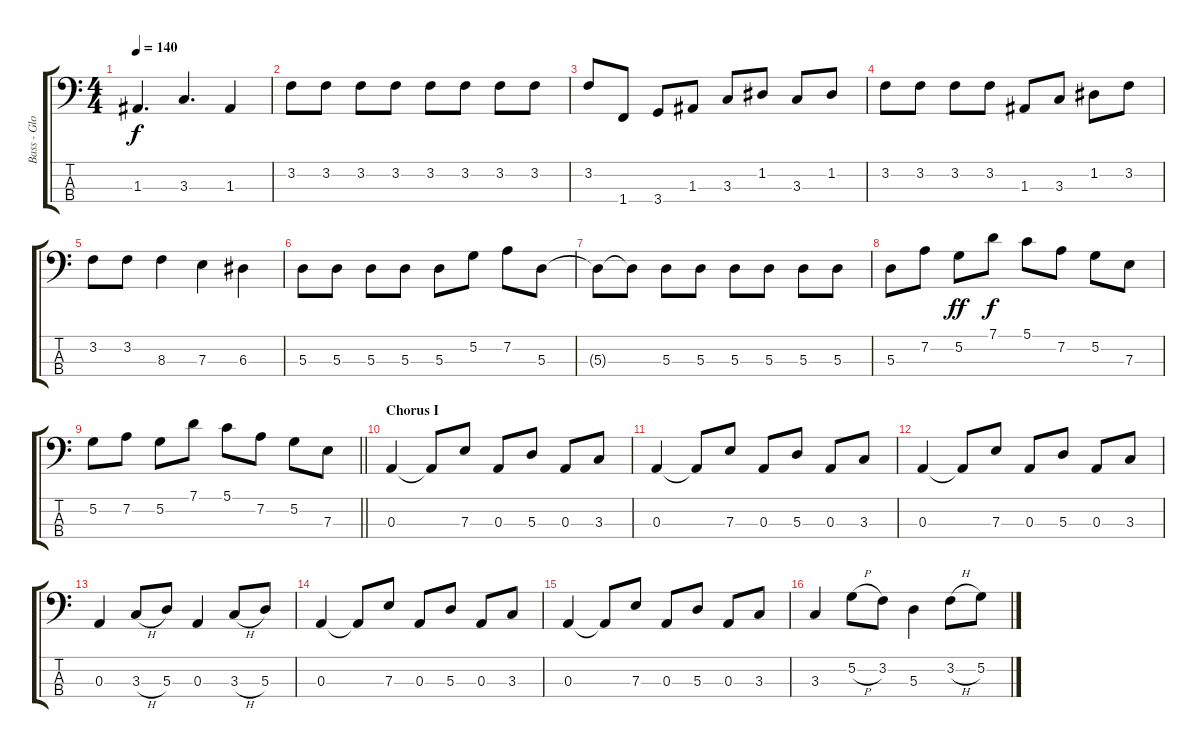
\track ("Bass - Glover" "Bass - Glo") {instrument electricbassfinger}
\staff {score tabs}
\tuning (G2 D2 A1 E1) {hide}
\ts (4 4)
\tempo 140
\clef f4
\ks c
1.3.4{d dy f} 3.3.4{d} 1.3.4 |
3.2.8 3.2.8 3.2.8 3.2.8 3.2.8 3.2.8 3.2.8 3.2.8 |
3.2.8 1.4.8 3.4.8 1.3.8 3.3.8 1.2.8 3.3.8 1.2.8 |
3.2.8 3.2.8 3.2.8 3.2.8 1.3.8 3.3.8 1.2.8 3.2.8 |
3.2.8 3.2.8 8.3.4 7.3.4 6.3.4 |
5.3.8 5.3.8 5.3.8 5.3.8 5.3.8 5.2.8 7.2.8 5.3.8 |
5.3{t}.8 5.3{t}.8 5.3.8 5.3.8 5.3.8 5.3.8 5.3.8 5.3.8 |
5.3.8 7.2.8 5.2.8{dy ff} 7.1.8{dy f} 5.1.8 7.2.8 5.2.8 7.3.8 |
\barLineRight lightlight
5.2.8 7.2.8 5.2.8 7.1.8 5.1.8 7.2.8 5.2.8 7.3.8 |
\section ("" "Chorus I")
0.3.4 0.3{t}.8 7.3.8 0.3.8 5.3.8 0.3.8 3.3.8 |
0.3.4 0.3{t}.8 7.3.8 0.3.8 5.3.8 0.3.8 3.3.8 |
0.3.4 0.3{t}.8 7.3.8 0.3.8 5.3.8 0.3.8 3.3.8 |
0.3.4 3.3{h}.8 5.3.8 0.3.4 3.3{h}.8 5.3.8 |
0.3.4 0.3{t}.8 7.3.8 0.3.8 5.3.8 0.3.8 3.3.8 |
0.3.4 0.3{t}.8 7.3.8 0.3.8 5.3.8 0.3.8 3.3.8 |
3.3.4 5.2{h}.8 3.2.8 5.3.4 3.2{h}.8 5.2.8
